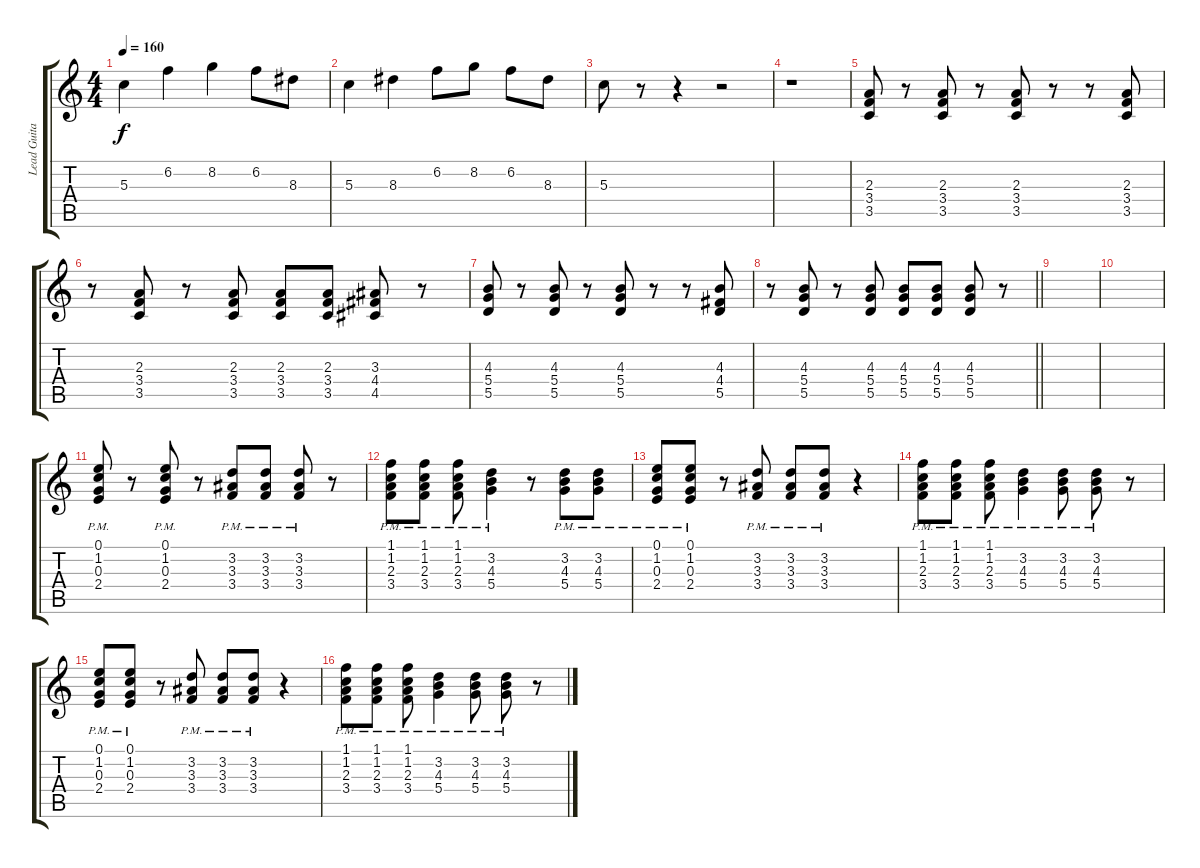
\track ("Lead Guitar" "Lead Guita") {instrument electricguitarclean}
\staff {score tabs}
\tuning (E4 B3 G3 D3 A2 E2) {hide}
\ts (4 4)
\tempo 160
\clef g2
\ks c
5.3.4{dy f} 6.2.4 8.2.4 6.2.8 8.3.8 |
5.3.4 8.3.4 6.2.8 8.2.8 6.2.8 8.3.8 |
5.3.8 r.8 r.4 r.2 |
r.1 |
(2.3 3.4 3.5).8 r.8 (2.3 3.4 3.5).8 r.8 (2.3 3.4 3.5).8 r.8 r.8 (2.3 3.4 3.5).8 |
r.8 (2.3 3.4 3.5).8 r.8 (2.3 3.4 3.5).8 (2.3 3.4 3.5).8 (2.3 3.4 3.5).8 (3.3 4.4 4.5).8 r.8 |
(4.3 5.4 5.5).8 r.8 (4.3 5.4 5.5).8 r.8 (4.3 5.4 5.5).8 r.8 r.8 (4.3 4.4 5.5).8 |
\barLineRight lightlight
r.8 (4.3 5.4 5.5).8 r.8 (4.3 5.4 5.5).8 (4.3 5.4 5.5).8 (4.3 5.4 5.5).8 (4.3 5.4 5.5).8 r.8 |
|
|
(0.1{pm} 1.2{pm} 0.3{pm} 2.4{pm}).8 r.8 (0.1{pm} 1.2{pm} 0.3{pm} 2.4{pm}).8 r.8 (3.2{pm} 3.3{pm} 3.4{pm}).8 (3.2{pm} 3.3{pm} 3.4{pm}).8 (3.2{pm} 3.3{pm} 3.4{pm}).8 r.8 |
(1.1{pm} 1.2{pm} 2.3{pm} 3.4{pm}).8 (1.1{pm} 1.2{pm} 2.3{pm} 3.4{pm}).8 (1.1{pm} 1.2{pm} 2.3{pm} 3.4{pm}).8 (3.2{pm} 4.3{pm} 5.4{pm}).4 r.8 (3.2{pm} 4.3{pm} 5.4{pm}).8 (3.2{pm} 4.3{pm} 5.4{pm}).8 |
(0.1{pm} 1.2{pm} 0.3{pm} 2.4{pm}).8 (0.1{pm} 1.2{pm} 0.3{pm} 2.4{pm}).8 r.8 (3.2{pm} 3.3{pm} 3.4{pm}).8 (3.2{pm} 3.3{pm} 3.4{pm}).8 (3.2{pm} 3.3{pm} 3.4{pm}).8 r.4 |
(1.1{pm} 1.2{pm} 2.3{pm} 3.4{pm}).8 (1.1{pm} 1.2{pm} 2.3{pm} 3.4{pm}).8 (1.1{pm} 1.2{pm} 2.3{pm} 3.4{pm}).8 (3.2{pm} 4.3{pm} 5.4{pm}).4 (3.2{pm} 4.3{pm} 5.4{pm}).8 (3.2{pm} 4.3{pm} 5.4{pm}).8 r.8 |
(0.1{pm} 1.2{pm} 0.3{pm} 2.4{pm}).8 (0.1{pm} 1.2{pm} 0.3{pm} 2.4{pm}).8 r.8 (3.2{pm} 3.3{pm} 3.4{pm}).8 (3.2{pm} 3.3{pm} 3.4{pm}).8 (3.2{pm} 3.3{pm} 3.4{pm}).8 r.4 |
(1.1{pm} 1.2{pm} 2.3{pm} 3.4{pm}).8 (1.1{pm} 1.2{pm} 2.3{pm} 3.4{pm}).8 (1.1{pm} 1.2{pm} 2.3{pm} 3.4{pm}).8 (3.2{pm} 4.3{pm} 5.4{pm}).4 (3.2{pm} 4.3{pm} 5.4{pm}).8 (3.2{pm} 4.3{pm} 5.4{pm}).8 r.8
